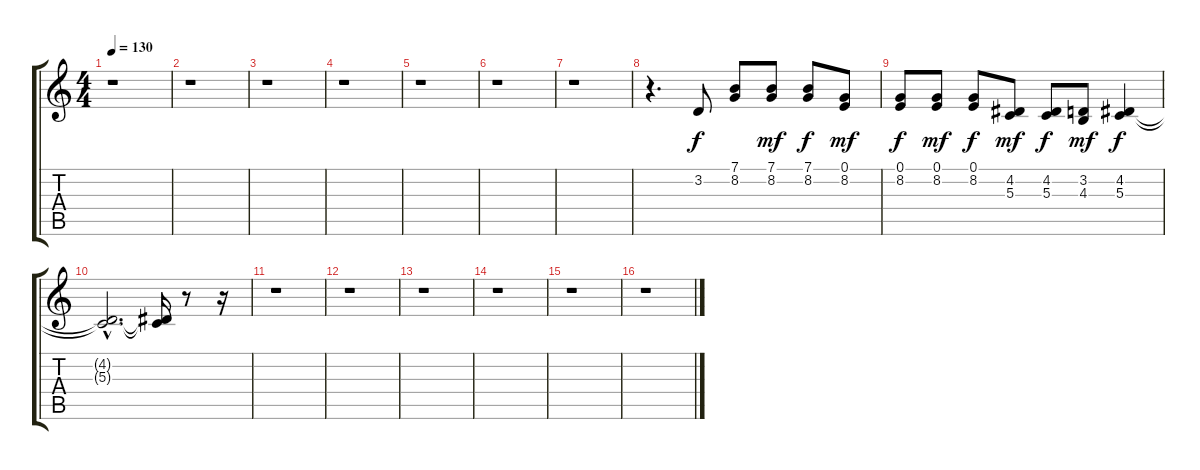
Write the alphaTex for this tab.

\track "" {instrument voiceoohs}
\staff {score tabs}
\tuning (E4 B3 G3 D3 A2 E2) {hide}
\ts (4 4)
\tempo 130
\clef g2
\ks c
r.1{dy f} |
r.1 |
r.1 |
r.1 |
r.1 |
r.1 |
r.1 |
r.4{d} 3.2.8 (7.1 8.2).8 (7.1 8.2).8{dy mf} (7.1 8.2).8{dy f} (0.1 8.2).8{dy mf} |
(0.1 8.2).8{dy f} (0.1 8.2).8{dy mf} (0.1 8.2).8{dy f} (4.2 5.3).8{dy mf} (4.2 5.3).8{dy f} (3.2 4.3).8{dy mf} (4.2 5.3).4{dy f} |
(4.2{hac t} 5.3{hac t}).2{d} (4.2{t} 5.3{t}).16 r.8 r.16 |
r.1 |
r.1 |
r.1 |
r.1 |
r.1 |
r.1
